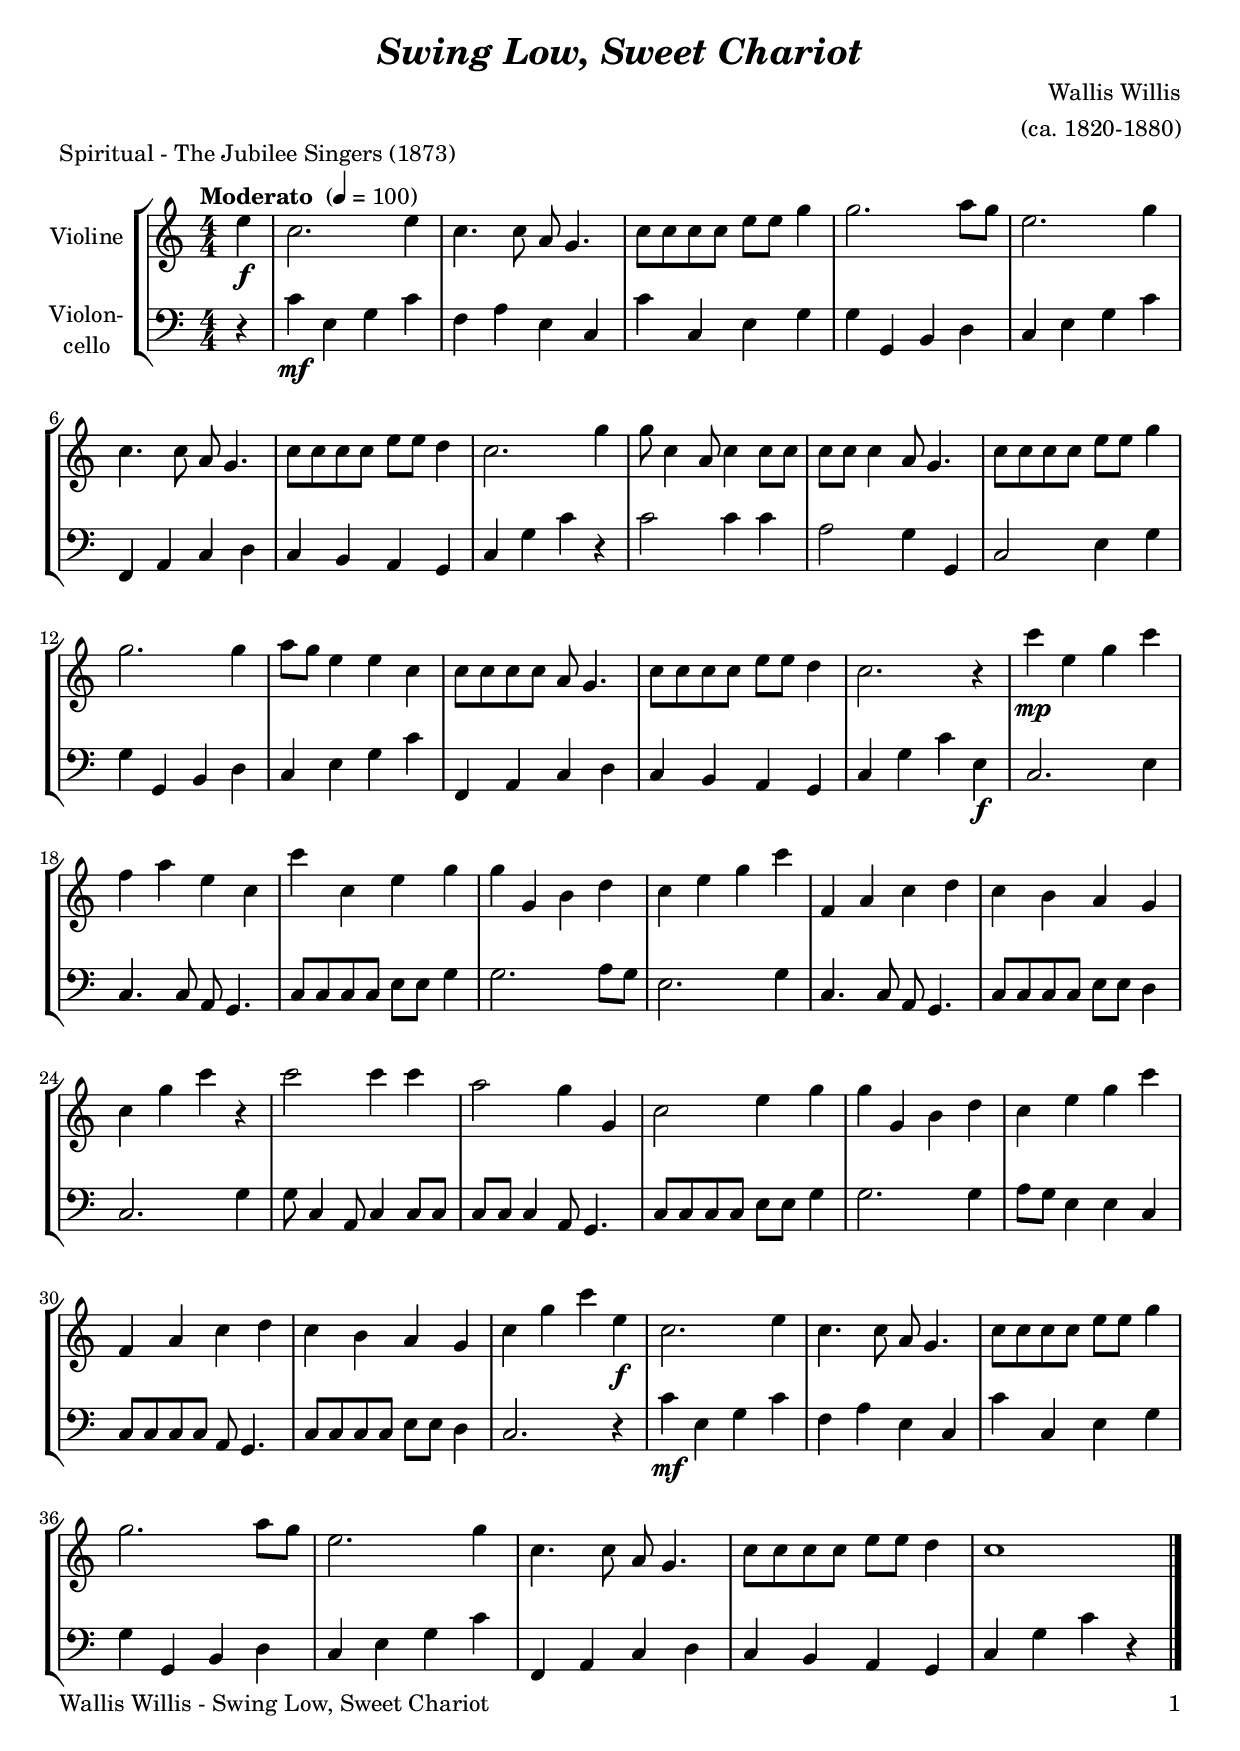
\version "2.18.2"
\include "deutsch.ly"
  
#(set-global-staff-size 20)

\header {
  title     = \markup \bold \italic "Swing Low, Sweet Chariot"
  composer  = "Wallis Willis"
  arranger  = "(ca. 1820-1880)"
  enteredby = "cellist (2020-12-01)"
  piece     = "Spiritual - The Jubilee Singers (1873)"
}

voiceconsts = {
  \key g \major
  \time 4/4
  \clef "treble"
  \numericTimeSignature
  % Set default beaming for all staves
%  \set Timing.beamExceptions = #'()
%  \set Timing.baseMoment     = #(ly:make-moment 1 2)
%  \set Timing.beatStructure  = #'(1)
  \tempo "Moderato " 4=100
}

mivl = "violin"
%mivl = "pizzicato strings"
miba = "cello"

va = \relative c'' {
  \voiceconsts

  \partial 4 h4\f
  g2. h4
  g4. g8 e d4.
  g8 g g g h h d4
  d2. e8 d
  h2. d4

  g,4. g8 e d4.
  g8 g g g h h a4
  g2. d'4
  d8 g,4 e8 g4 g8 g
  g g g4 e8 d4.
  g8 g g g h h d4

  d2. d4
  e8 d h4 h g
  g8 g g g e d4.
  g8 g g g h h a4
  g2. r4
  g'\mp h, d g
  c, e h g

  g' g, h d
  d d, fis a
  g h d g
  c,, e g a
  g fis e d
  g d' g r

  g2 g4 g
  e2 d4 d,
  g2 h4 d
  d d, fis a
  g h d g
  c,, e g a

  g fis e d
  g d' g h,\f
  g2. h4
  g4. g8 e d4.
  g8 g g g h h d4
  d2. e8 d
  h2. d4

  g,4. g8 e d4.
  g8 g g g h h a4
  g1 \bar "|."
}

vb = \relative c' {
  \voiceconsts
  \clef "bass"
  
  \partial 4 r4
  g\mf h, d g
  c, e h g
  g' g, h d
  d d, fis a
  g h d g

  c,, e g a
  g fis e d
  g d' g r
  g2 g4 g
  e2 d4 d,
  g2 h4 d

  d d, fis a
  g h d g
  c,, e g a
  g fis e d
  g d' g h,\f
  g2. h4
  g4. g8 e d4.

  g8 g g g h h d4
  d2. e8 d
  h2. d4
  g,4. g8 e d4.
  g8 g g g h h a4
  g2. d'4

  d8 g,4 e8 g4 g8 g
  g g g4 e8 d4.
  g8 g g g h h d4
  d2. d4
  e8 d h4 h g
  g8 g g g e d4.

  g8 g g g h h a4
  g2. r4
  g'\mf h, d g
  c, e h g
  g' g, h d
  d d, fis a
  g h d g

  c,, e g a
  g fis e d
  g d' g r \bar "|."
}


music = \new StaffGroup <<
      \new Staff {
	\set Staff.midiInstrument = \mivl
	\set Staff.instrumentName = \markup \center-column { "Violine" }
	\transpose g c' { \va }
      }

      \new Staff {
	\set Staff.midiInstrument = \miba
	\set Staff.instrumentName = \markup \center-column { "Violon-" "cello" }
	\transpose g c' { \vb }
      }
>>

\book {
   \paper {
    print-page-number = ##t
    print-first-page-number = ##t
    ragged-last-bottom = ##f
    oddHeaderMarkup = \markup \null
    evenHeaderMarkup = \markup \null
    oddFooterMarkup = \markup {
      \fill-line {
        \on-the-fly #print-page-number-check-first
        "Wallis Willis - Swing Low, Sweet Chariot" \fromproperty #'page:page-number-string
      }
    }
    evenFooterMarkup = \oddFooterMarkup
  } \score {
    \music
    \layout {}
  }

  \score {
    \unfoldRepeats \music

    \midi {
      \context {
        \Score
      }
    }
  }
}